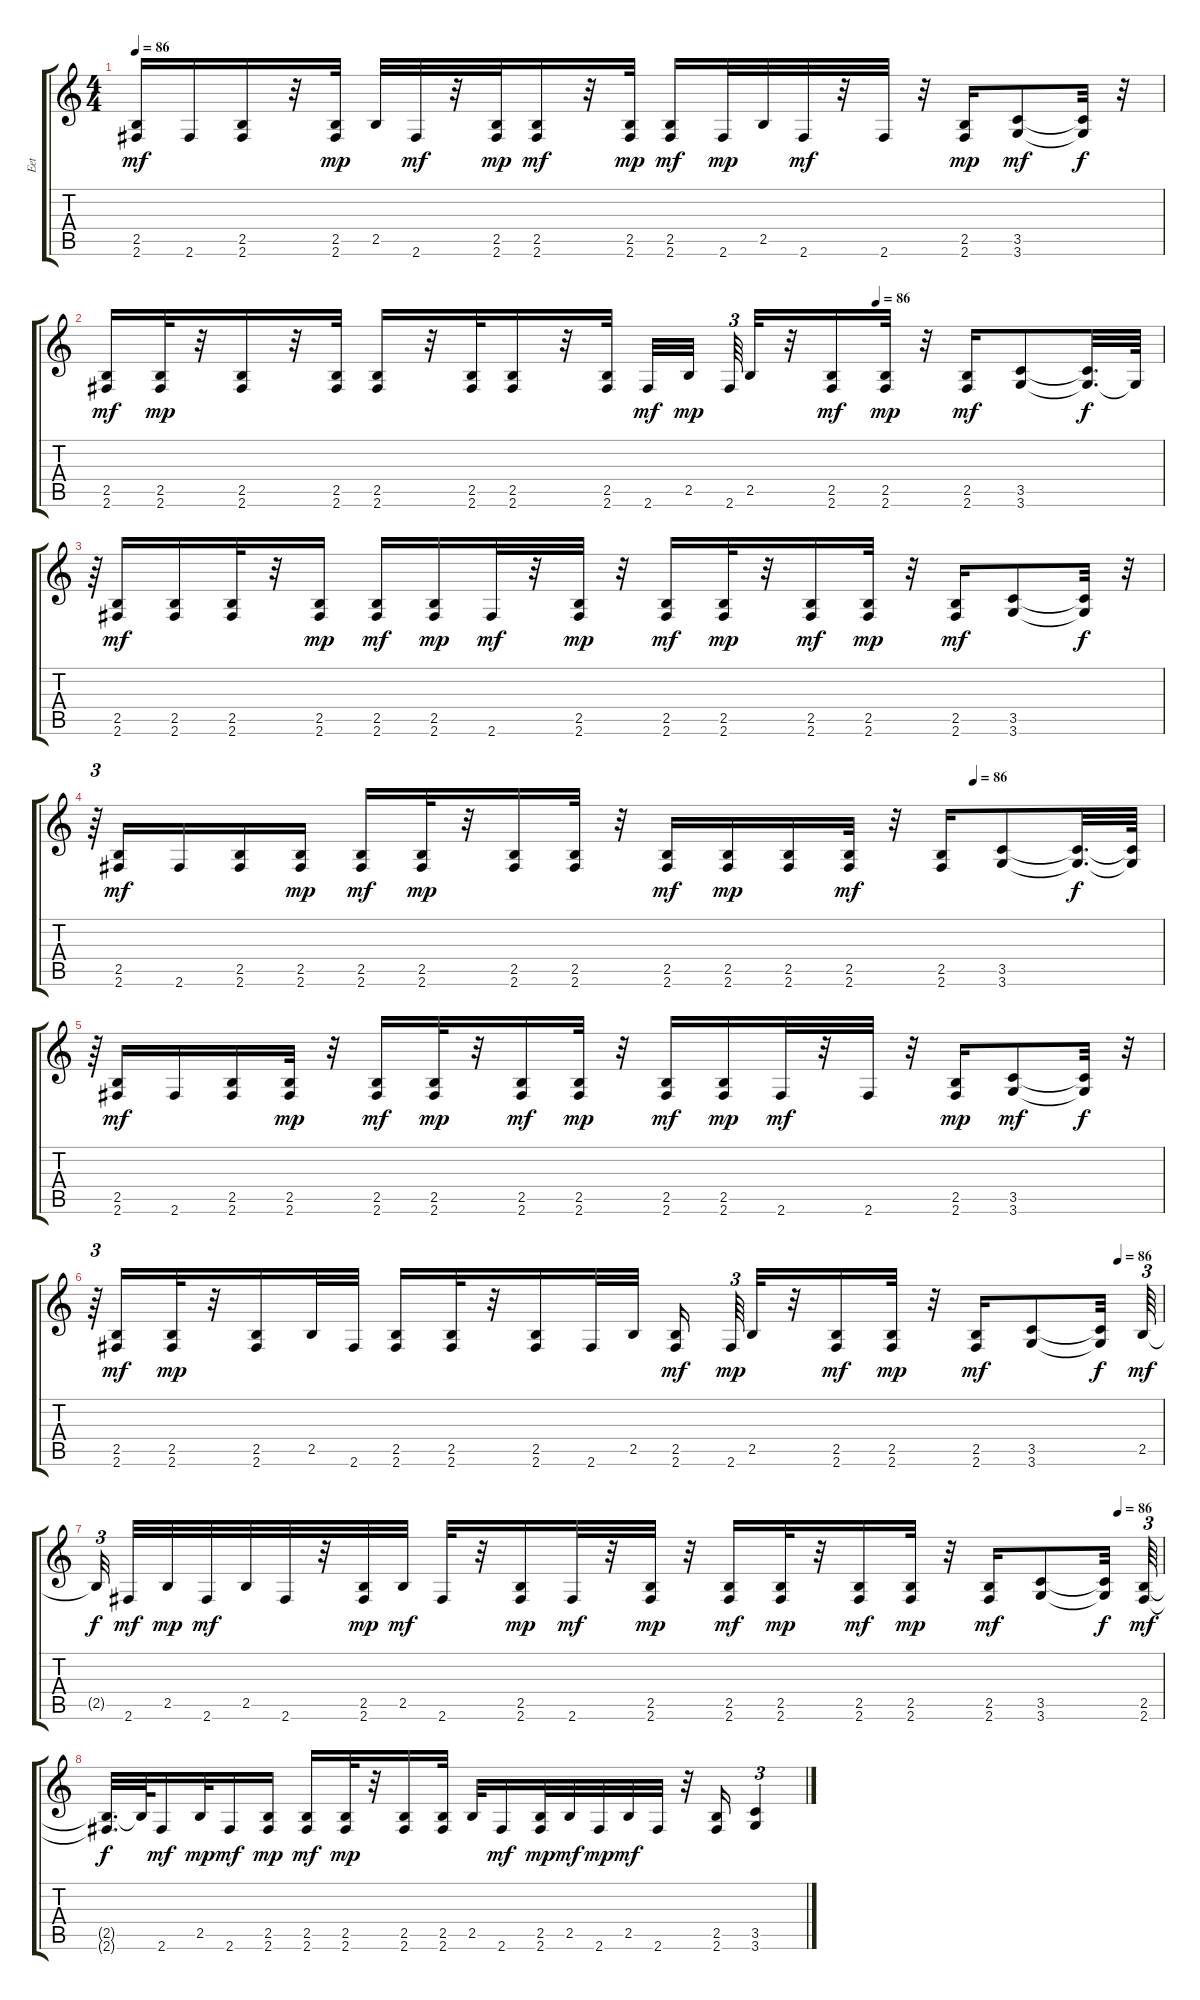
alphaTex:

\track ("Eet" "Eet") {instrument distortionguitar}
\staff {score tabs}
\tuning (E4 B3 G3 D3 A2 E2) {hide}
\ts (4 4)
\tempo 86
\clef g2
\ks c
(2.5 2.6).16{dy mf} 2.6.16 (2.5 2.6).16 r.32 (2.5 2.6).32{dy mp} 2.5.32 2.6.32{dy mf} r.32 (2.5 2.6).32{dy mp} (2.5 2.6).16{dy mf} r.32 (2.5 2.6).32{dy mp} (2.5 2.6).16{dy mf} 2.6.32{dy mp} 2.5.32 2.6.32{dy mf} r.32 2.6.32 r.32 (2.5 2.6).16{dy mp} (3.5 3.6).8{dy mf} (3.5{t} 3.6{t}).32{dy f} r.32 |
\tempo (86 0.7291666666666666)
(2.5 2.6).16{dy mf} (2.5 2.6).32{dy mp} r.32 (2.5 2.6).16 r.32 (2.5 2.6).32 (2.5 2.6).16 r.32 (2.5 2.6).32 (2.5 2.6).16 r.32 (2.5 2.6).32 2.6.32{dy mf} 2.5.32{dy mp beam splitsecondary} 2.6.64{tu (3 2)} 2.5.32 r.32 (2.5 2.6).16{dy mf} (2.5 2.6).32{dy mp} r.32 (2.5 2.6).16{dy mf} (3.5 3.6).8 (3.5{t} 3.6{t}).32{d dy f} 3.6{t}.64 |
r.64{tu (3 2)} (2.5 2.6).16{dy mf} (2.5 2.6).16 (2.5 2.6).32 r.32 (2.5 2.6).16{dy mp} (2.5 2.6).16{dy mf} (2.5 2.6).16{dy mp} 2.6.32{dy mf} r.32 (2.5 2.6).32{dy mp} r.32 (2.5 2.6).16{dy mf} (2.5 2.6).32{dy mp} r.32 (2.5 2.6).16{dy mf} (2.5 2.6).32{dy mp} r.32 (2.5 2.6).16{dy mf} (3.5 3.6).8 (3.5{t} 3.6{t}).32{dy f} r.32{tu (3 2)} |
\tempo (86 0.8229166666666666)
r.64{tu (3 2)} (2.5 2.6).16{dy mf} 2.6.16 (2.5 2.6).16 (2.5 2.6).16{dy mp} (2.5 2.6).16{dy mf} (2.5 2.6).32{dy mp} r.32 (2.5 2.6).16 (2.5 2.6).32 r.32 (2.5 2.6).16{dy mf} (2.5 2.6).16{dy mp} (2.5 2.6).16 (2.5 2.6).32{dy mf} r.32 (2.5 2.6).16 (3.5 3.6).8 (3.5{t} 3.6{t}).32{d dy f} (3.5{t} 3.6{t}).64 |
r.64{tu (3 2)} (2.5 2.6).16{dy mf} 2.6.16 (2.5 2.6).16 (2.5 2.6).32{dy mp} r.32 (2.5 2.6).16{dy mf} (2.5 2.6).32{dy mp} r.32 (2.5 2.6).16{dy mf} (2.5 2.6).32{dy mp} r.32 (2.5 2.6).16{dy mf} (2.5 2.6).16{dy mp} 2.6.32{dy mf} r.32 2.6.32 r.32 (2.5 2.6).16{dy mp} (3.5 3.6).8{dy mf} (3.5{t} 3.6{t}).32{dy f} r.32{tu (3 2)} |
\tempo (86 0.9583333333333334)
r.64{tu (3 2)} (2.5 2.6).16{dy mf} (2.5 2.6).32{dy mp} r.32 (2.5 2.6).16 2.5.32 2.6.32 (2.5 2.6).16 (2.5 2.6).32 r.32 (2.5 2.6).16 2.6.32 2.5.32 (2.5 2.6).16{dy mf beam splitsecondary} 2.6.64{tu (3 2) dy mp} 2.5.32 r.32 (2.5 2.6).16{dy mf} (2.5 2.6).32{dy mp} r.32 (2.5 2.6).16{dy mf} (3.5 3.6).8 (3.5{t} 3.6{t}).32{dy f} 2.5.64{tu (3 2) dy mf} |
\tempo (86 0.9583333333333334)
2.5{t}.32{tu (3 2) dy f beam splitsecondary} 2.6.32{dy mf} 2.5.32{dy mp} 2.6.32{dy mf} 2.5.32 2.6.32 r.32 (2.5 2.6).32{dy mp} 2.5.32{dy mf} 2.6.32 r.32 (2.5 2.6).16{dy mp} 2.6.32{dy mf} r.32 (2.5 2.6).32{dy mp} r.32 (2.5 2.6).16{dy mf} (2.5 2.6).32{dy mp} r.32 (2.5 2.6).16{dy mf} (2.5 2.6).32{dy mp} r.32 (2.5 2.6).16{dy mf} (3.5 3.6).8 (3.5{t} 3.6{t}).32{dy f} (2.5 2.6).64{tu (3 2) dy mf} |
(2.5{t} 2.6{t}).32{d dy f} 2.5{t}.64 2.6.16{dy mf} 2.5.32{dy mp} 2.6.16{dy mf} (2.5 2.6).16{dy mp} (2.5 2.6).16{dy mf} (2.5 2.6).32{dy mp} r.32 (2.5 2.6).16 (2.5 2.6).32 2.5.32 2.6.16{dy mf} (2.5 2.6).32{dy mp} 2.5.32{dy mf} 2.6.32{dy mp} 2.5.32{dy mf} 2.6.32 r.32 (2.5 2.6).16 (3.5 3.6).4{tu (3 2)}
